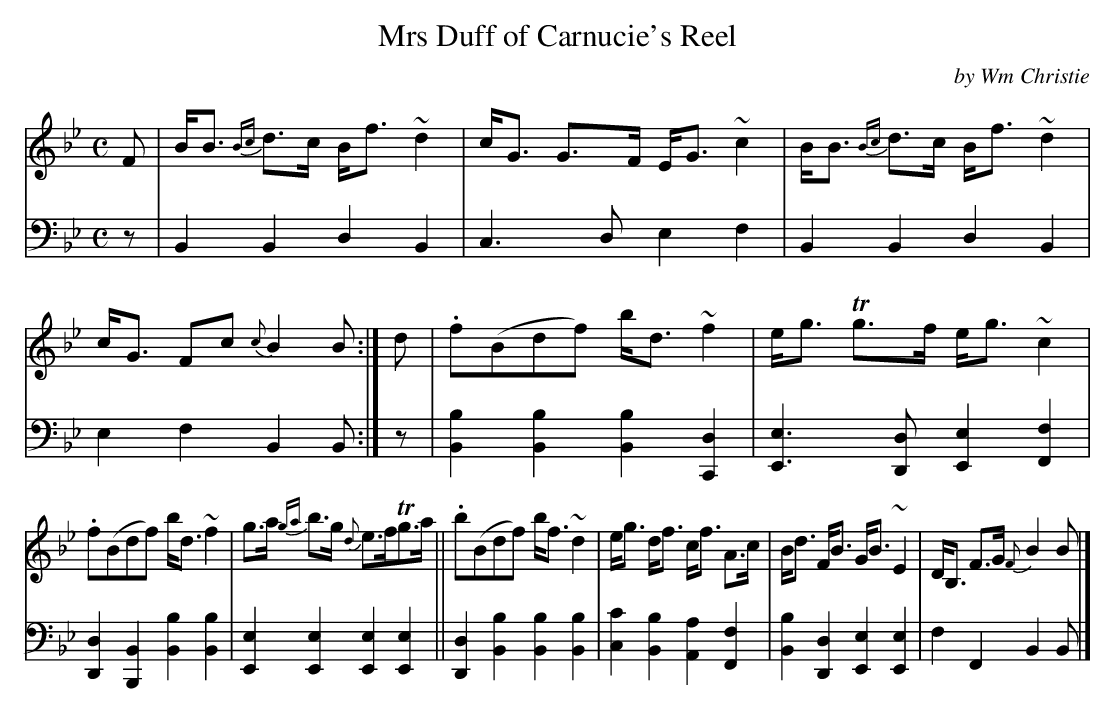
X:1
T: Mrs Duff of Carnucie's Reel
C: by Wm Christie
M: C
L: 1/8
K: Bb
V: 1 staves=2
F |\
B<B {Bc}d>c B<f~d2 | c<G G>F E<G ~c2 | B<B {Bc}d>c B<f~d2 | c<G Fc {c}B2B :| d | .f(Bdf) b<d~f2 | e<g Tg>f e<g ~c2 |
.f(Bdf) b<d~f2 | g>a {ga}b>g {d}e>fTg>a || .b(Bdf) b<f~d2 | e<g d<f c<f A>c | B<d F<B G<B~E2 | D<B, F>G {F}B2B |]
V: ef=bass middle=d
z |
B2B2 d2B2 | c3d e2f2 | B2B2 d2B2 | e2f2 B2B :| z |\
[B2b2][B2b2] [B2b2][C2d2] | [E3e3][Dd] [E2e2][F2f2] |
[D2d2][B,2B2] [B2b2][B2b2] | [E2e2][E2e2] [E2e2][E2e2] ||\
[D2d2][B2b2] [B2b2][B2b2] | [c2c'2][B2b2] [A2a2][F2f2] |\
[B2b2][D2d2] [E2e2][E2e2] | f2F2 B2B |]
